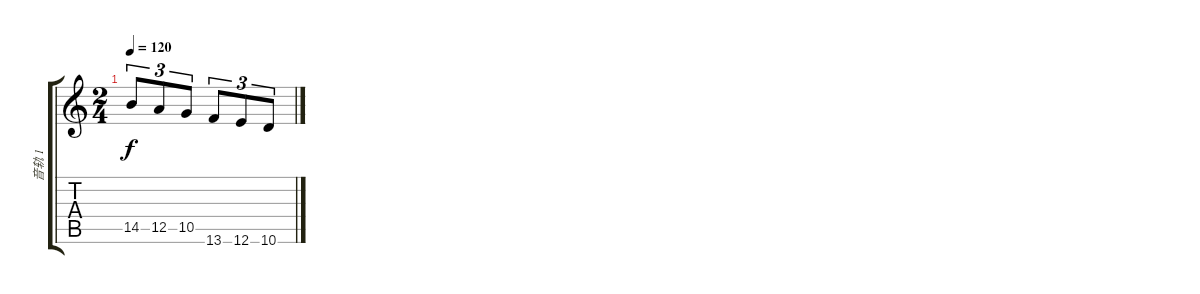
\track ("音轨 1" "音轨 1") {instrument overdrivenguitar}
\staff {score tabs}
\tuning (E4 B3 G3 D3 A2 E2) {hide}
\ts (2 4)
\tempo 120
\clef g2
\ks c
14.5.8{tu (3 2) dy f} 12.5.8{tu (3 2)} 10.5.8{tu (3 2)} 13.6.8{tu (3 2)} 12.6.8{tu (3 2)} 10.6.8{tu (3 2)}
